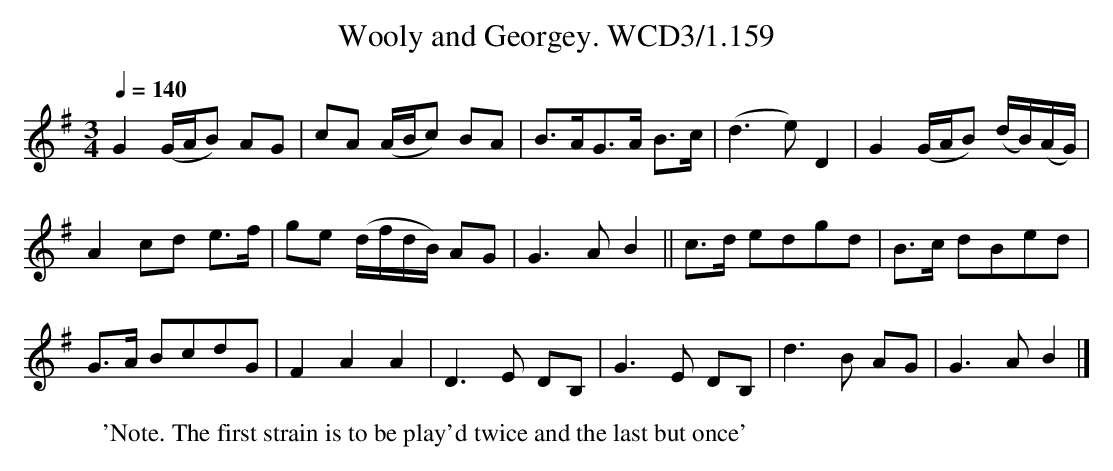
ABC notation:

X:1
T:Wooly and Georgey. WCD3/1.159
M:3/4
L:1/8
Q:1/4=140
W:'Note. The first strain is to be play'd twice and the last but once'
K:G
G2(G/A/B) AG|cA (A/B/c) BA|\
B>AG>A B>c|(d3e) D2|G2 (G/A/B) (d/B/)(A/G/)|
A2 cd e>f|ge (d/f/d/B/) AG|\
G3 A B2||c>d edgd|B>c dBed|
G>A BcdG|F2A2A2|D3 E DB,|\
G3 E DB,|d3 B AG|G3 A B2|]
